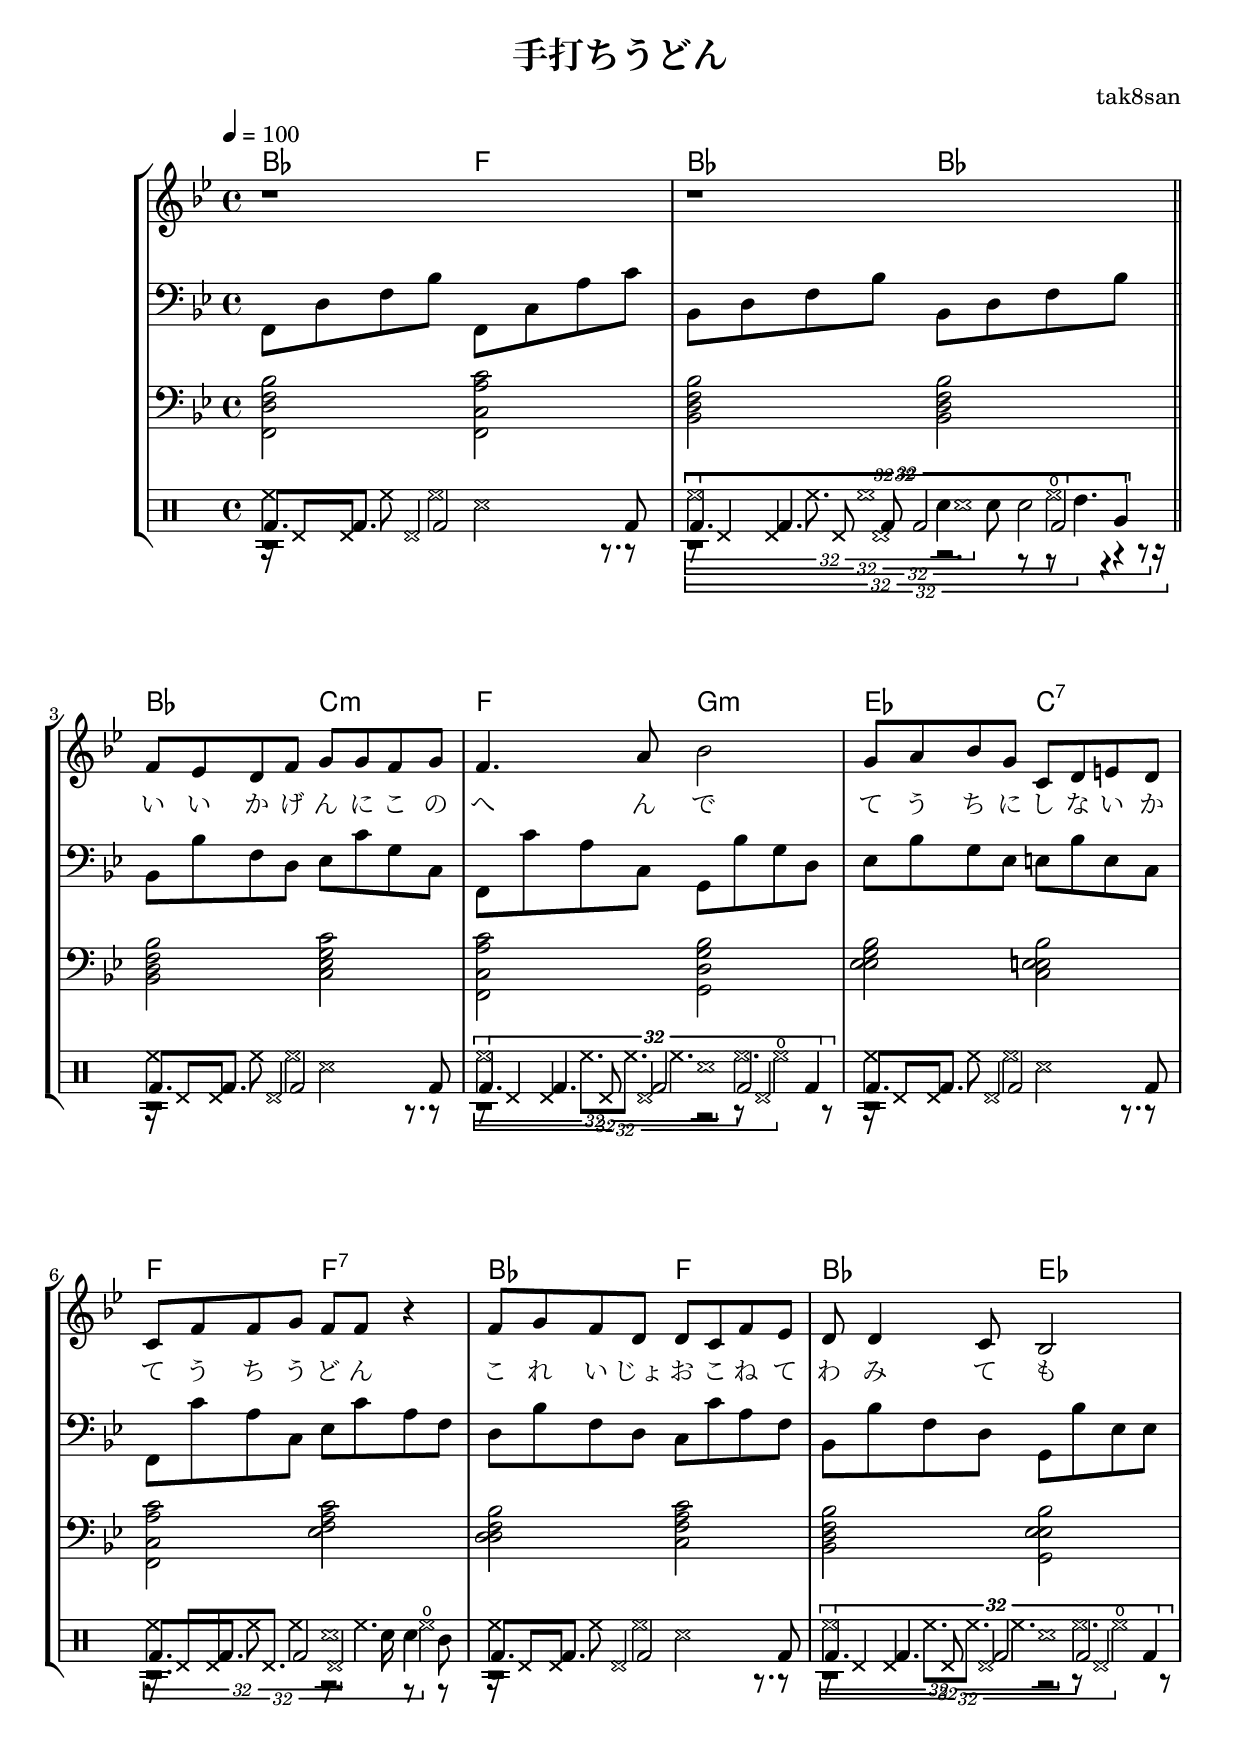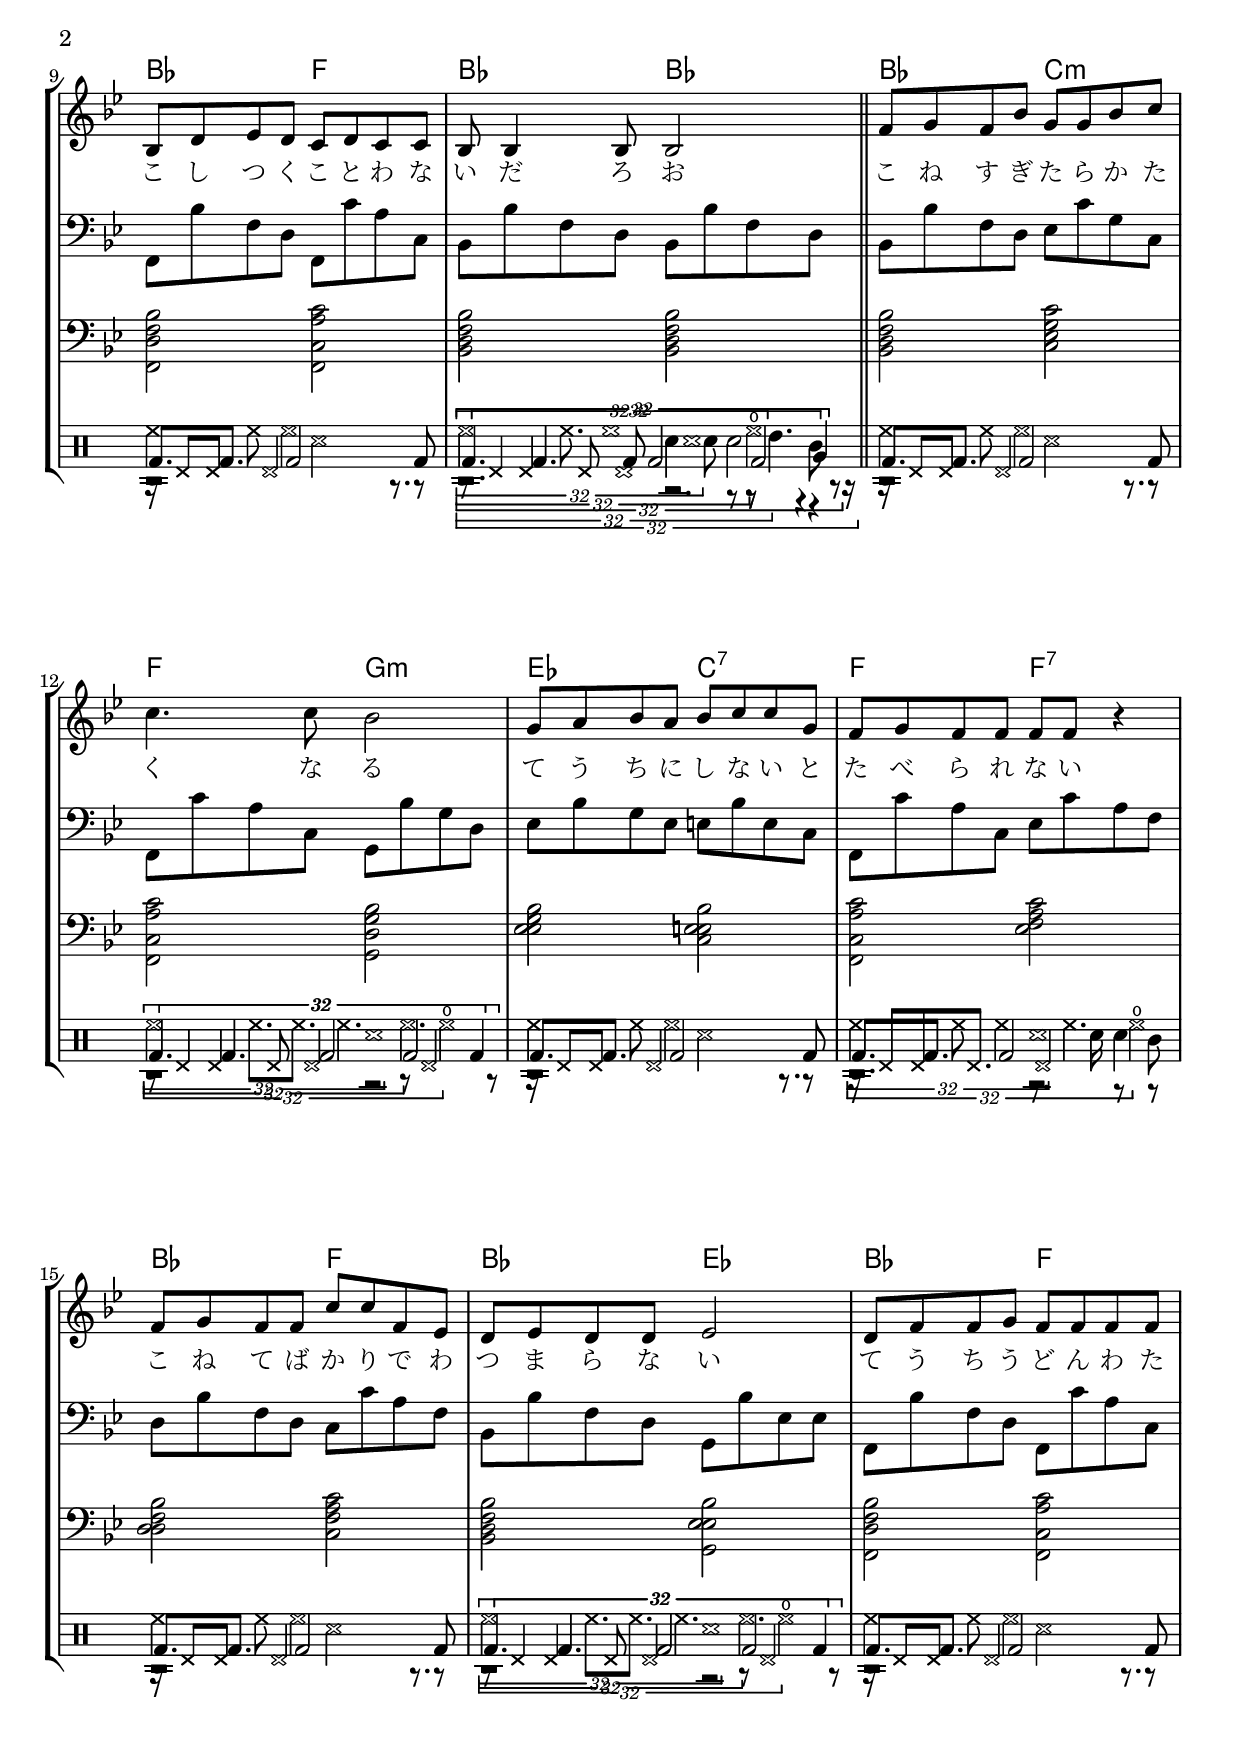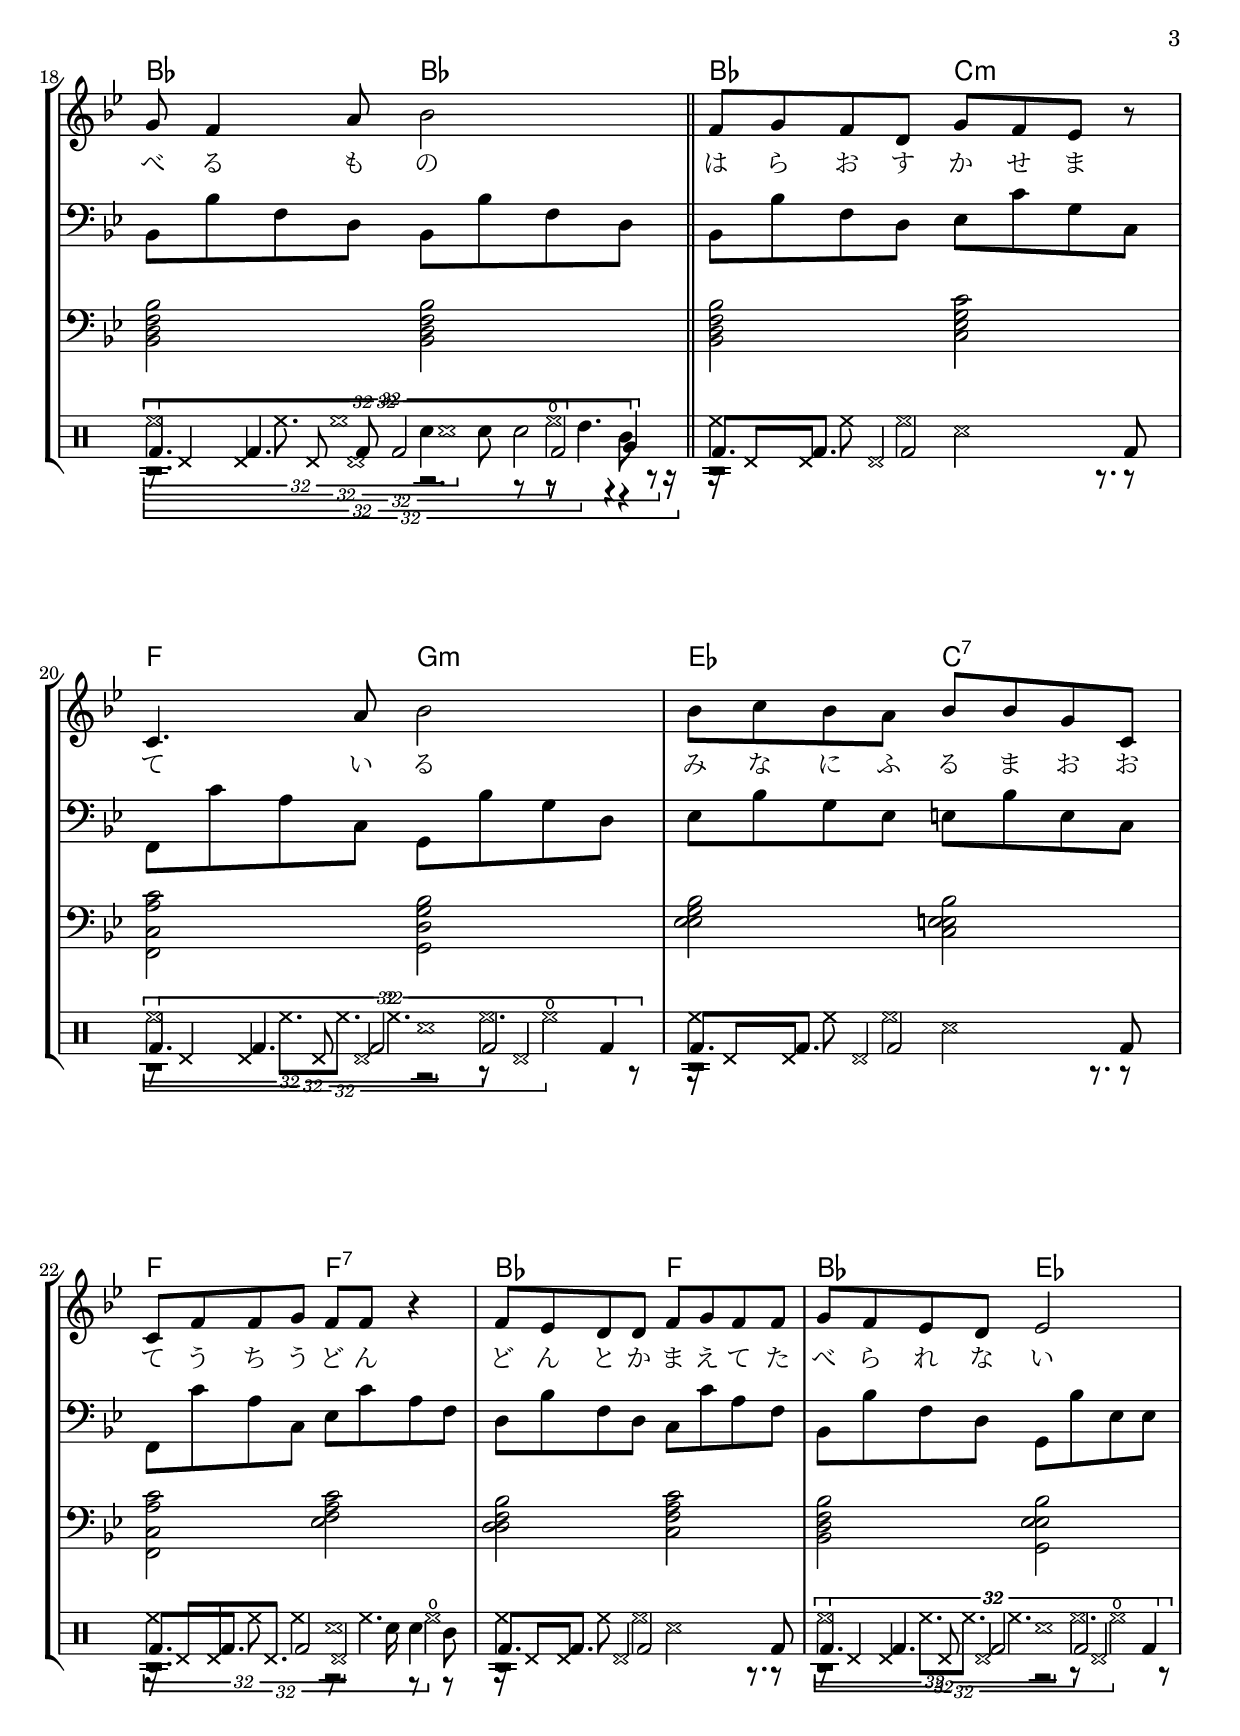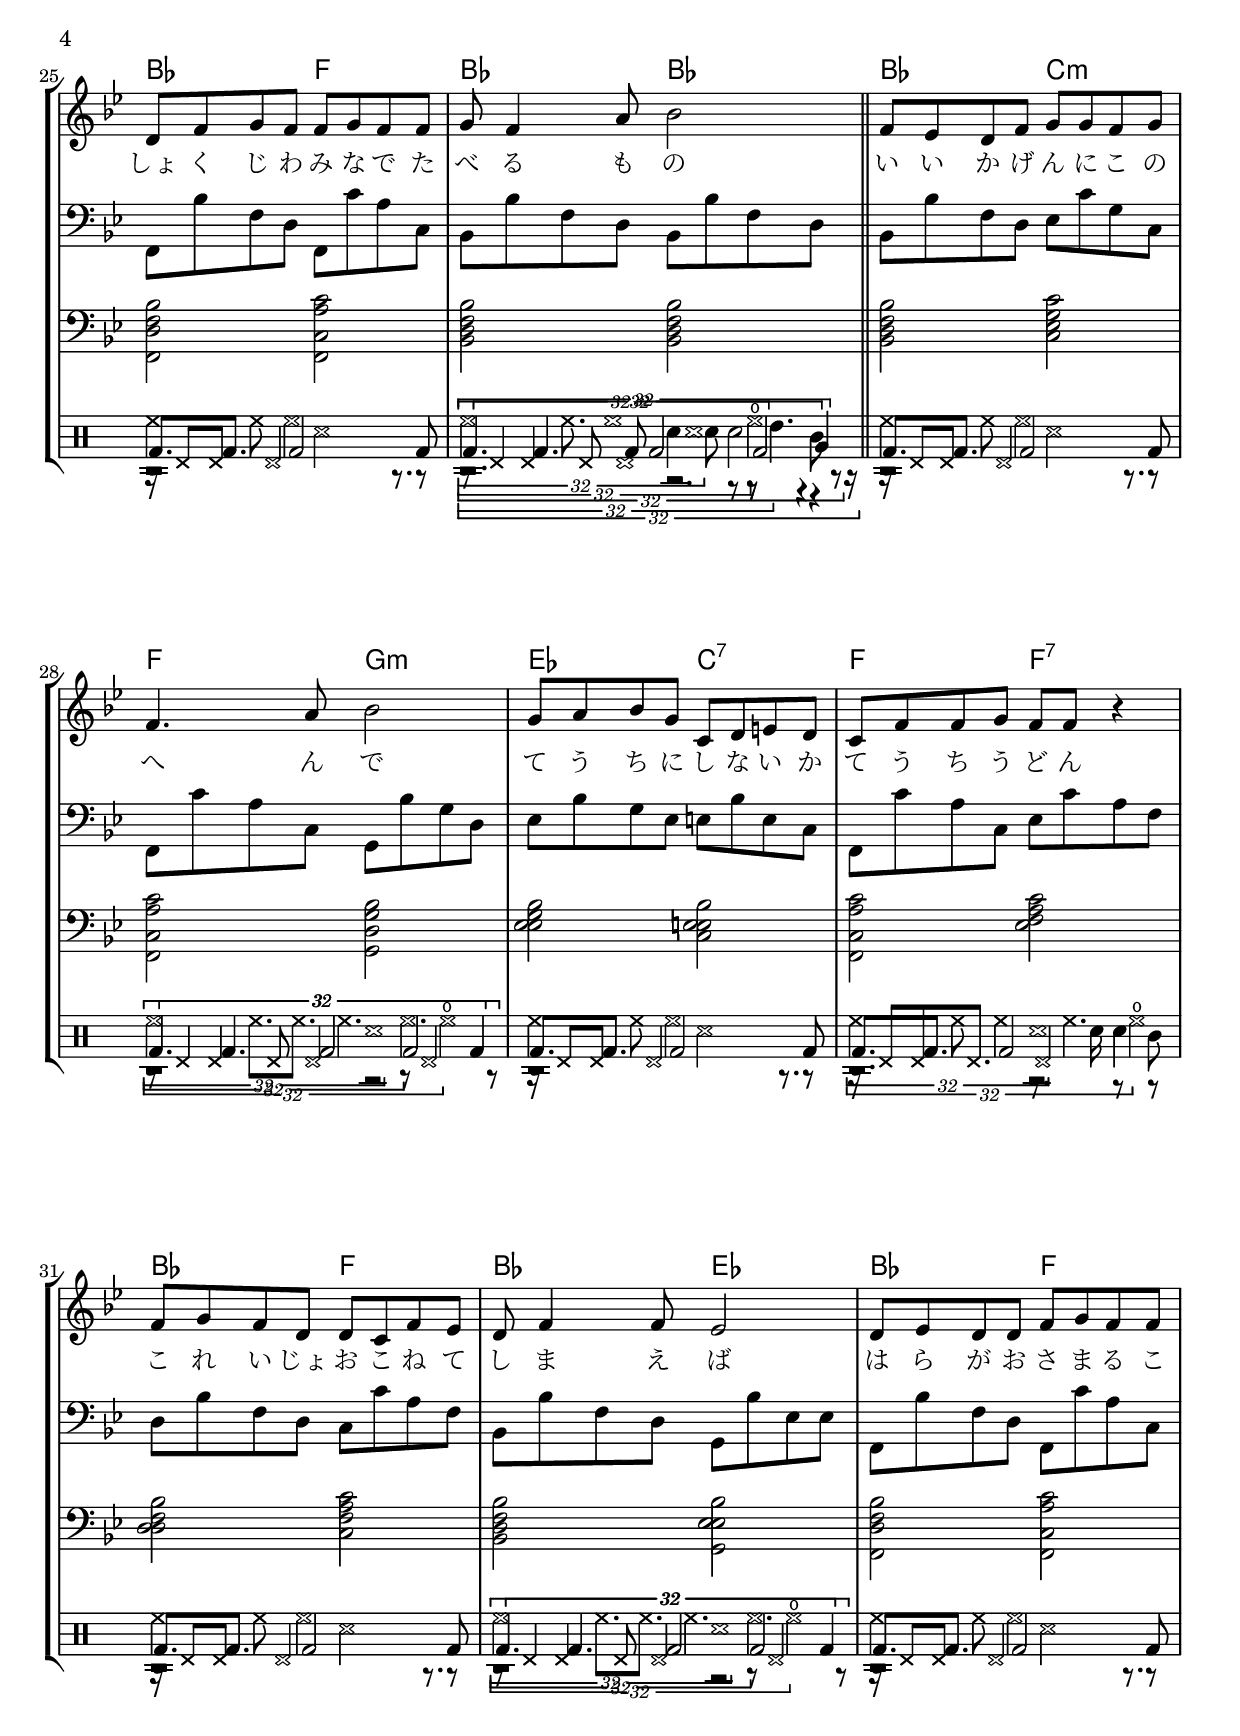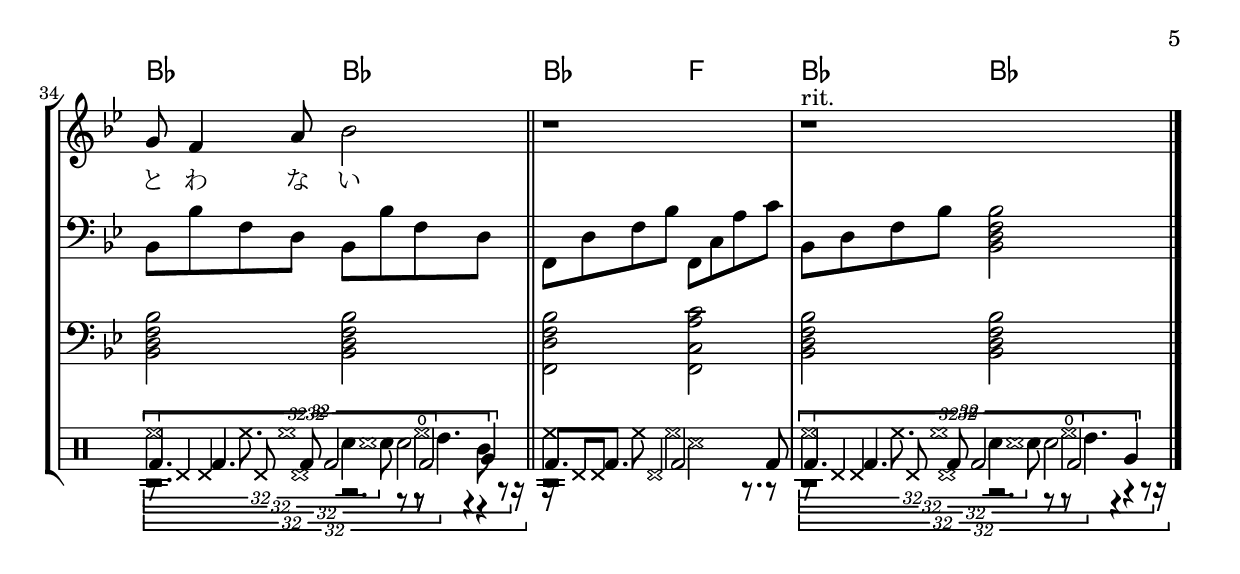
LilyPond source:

\version "2.12.1"

\header {
	title = \markup {手打ちうどん}
	composer = \markup \center-column {tak8san}
}

harmony = \chordmode {
	bes2 f bes bes 

	bes c:m f g:m es c:7 f f:7 bes f bes es bes f bes bes 

	bes c:m f g:m es c:7 f f:7 bes f bes es bes f bes bes 

	bes c:m f g:m es c:7 f f:7 bes f bes es bes f bes bes 

	bes c:m f g:m es c:7 f f:7 bes f bes es bes f bes bes 

	bes f bes bes 
}

melody = {
	\key bes \major
	\tempo 4 = 100
	r1 | r1   
	\set Staff.midiInstrument = #"fss0.35"
	\set Staff.midiMinimumVolume = #0.7
	\set Staff.midiMaximumVolume = #0.9
	f'8  es'8  d'8  f'8  g'8  g'8  f'8  g'8 
	f'4.  a'8  bes'2 
	g'8  a'8  bes'8  g'8  c'8  d'8  e'8  d'8 
	c'8  f'8  f'8  g'8  f'8  f'8  r4 
	f'8  g'8  f'8  d'8  d'8  c'8  f'8  es'8 
	d'8  d'4  c'8  bes2 
	bes8  d'8  es'8  d'8  c'8  d'8  c'8  c'8 
	bes8  bes4  bes8  bes2
	\set Staff.midiInstrument = #"fss0.35"
	\set Staff.midiMinimumVolume = #0.7
	\set Staff.midiMaximumVolume = #0.9
	f'8  g'8  f'8  bes'8  g'8  g'8  bes'8  c''8 
	c''4.  c''8  bes'2 
	g'8  a'8  bes'8  a'8  bes'8  c''8  c''8  g'8 
	f'8  g'8  f'8  f'8  f'8  f'8  r4 
	f'8  g'8  f'8  f'8  c''8  c''8  f'8  es'8 
	d'8  es'8  d'8  d'8  es'2 
	d'8  f'8  f'8  g'8  f'8  f'8  f'8  f'8 
	g'8  f'4  a'8  bes'2
	\set Staff.midiInstrument = #"fss0.35"
	\set Staff.midiMinimumVolume = #0.7
	\set Staff.midiMaximumVolume = #0.9
	f'8  g'8  f'8  d'8  g'8  f'8  es'8  r8 
	c'4.  a'8  bes'2 
	bes'8  c''8  bes'8  a'8  bes'8  bes'8  g'8  c'8 
	c'8  f'8  f'8  g'8  f'8  f'8  r4 
	f'8  es'8  d'8  d'8  f'8  g'8  f'8  f'8 
	g'8  f'8  es'8  d'8  es'2 
	d'8  f'8  g'8  f'8  f'8  g'8  f'8  f'8 
	g'8  f'4  a'8  bes'2
	\set Staff.midiInstrument = #"fss0.35"
	\set Staff.midiMinimumVolume = #0.7
	\set Staff.midiMaximumVolume = #0.9
	f'8  es'8  d'8  f'8  g'8  g'8  f'8  g'8 
	f'4.  a'8  bes'2 
	g'8  a'8  bes'8  g'8  c'8  d'8  e'8  d'8 
	c'8  f'8  f'8  g'8  f'8  f'8  r4 
	f'8  g'8  f'8  d'8  d'8  c'8  f'8  es'8 
	d'8  f'4  f'8  es'2 
	d'8  es'8  d'8  d'8  f'8  g'8  f'8  f'8 
	g'8  f'4  a'8  bes'2
	r1 | r1^"rit." \bar "|."
}

words = \lyricmode {
	
	い  い  か  げ  ん  に  こ  の  へ  ん  で  て  う  ち  に  し  な  い  か  て  う  ち  う  ど  ん  こ  れ  い  じょ  お  こ  ね  て  わ  み  て  も  こ  し  つ  く  こ  と  わ  な  い  だ  ろ  お  
	こ  ね  す  ぎ  た  ら  か  た  く  な  る  て  う  ち  に  し  な  い  と  た  べ  ら  れ  な  い  こ  ね  て  ば  か  り  で  わ  つ  ま  ら  な  い  て  う  ち  う  ど  ん  わ  た  べ  る  も  の  
	は  ら  お  す  か  せ  ま  て  い  る  み  な  に  ふ  る  ま  お  お  て  う  ち  う  ど  ん  ど  ん  と  か  ま  え  て  た  べ  ら  れ  な  い  しょ  く  じ  わ  み  な  で  た  べ  る  も  の  
	い  い  か  げ  ん  に  こ  の  へ  ん  で  て  う  ち  に  し  な  い  か  て  う  ち  う  ど  ん  こ  れ  い  じょ  お  こ  ね  て  し  ま  え  ば  は  ら  が  お  さ  ま  る  こ  と  わ  な  い  
	
}

tempochange = {
	\tempo 4 = 100
	r1 | r1 \bar "||"
	\tempo 4 = 100
	r1 | r1 | r1 | r1 | r1 | r1 | r1 | r1 \bar "||"
	\tempo 4 = 100
	r1 | r1 | r1 | r1 | r1 | r1 | r1 | r1 \bar "||"
	\tempo 4 = 100
	r1 | r1 | r1 | r1 | r1 | r1 | r1 | r1 \bar "||"
	\tempo 4 = 100
	r1 | r1 | r1 | r1 | r1 | r1 | r1 | r1 \bar "||"
	\tempo 4 = 100
	r1 | \tempo 4 = 75 r2 \tempo 4 = 66 r2 \bar "|."
}

mainacc = {
	\clef bass
	\set Staff.midiInstrument = #"Acoustic Guitar (steel)"
	\set Staff.midiMinimumVolume = #0.3
	\set Staff.midiMaximumVolume = #0.6
	\key bes \major
	\tempo 4 = 100
	f,8 d8 f8 bes8
	f,8 c8 a8 c'8
	bes,8 d8 f8 bes8
	bes,8 d8 f8 bes8
	\bar "||"

	\set Staff.midiInstrument = #"Acoustic Guitar (steel)"
	\set Staff.midiMinimumVolume = #0.3
	\set Staff.midiMaximumVolume = #0.6
	bes,8 bes f d
	es8 c' g c
	f,8 c' a c
	g,8 bes g d
	es8 bes g es
	e8 bes e c
	f,8 c' a c
	es8 c' a f
	d8 bes f d
	c8 c' a f
	bes,8 bes f d
	g,8 bes es es
	f,8 bes f d
	f,8 c' a c
	bes,8 bes f d
	bes,8 bes f d
	\bar "||"

	\set Staff.midiInstrument = #"Acoustic Guitar (steel)"
	\set Staff.midiMinimumVolume = #0.3
	\set Staff.midiMaximumVolume = #0.6
	bes,8 bes f d
	es8 c' g c
	f,8 c' a c
	g,8 bes g d
	es8 bes g es
	e8 bes e c
	f,8 c' a c
	es8 c' a f
	d8 bes f d
	c8 c' a f
	bes,8 bes f d
	g,8 bes es es
	f,8 bes f d
	f,8 c' a c
	bes,8 bes f d
	bes,8 bes f d
	\bar "||"

	\set Staff.midiInstrument = #"Acoustic Guitar (steel)"
	\set Staff.midiMinimumVolume = #0.3
	\set Staff.midiMaximumVolume = #0.6
	bes,8 bes f d
	es8 c' g c
	f,8 c' a c
	g,8 bes g d
	es8 bes g es
	e8 bes e c
	f,8 c' a c
	es8 c' a f
	d8 bes f d
	c8 c' a f
	bes,8 bes f d
	g,8 bes es es
	f,8 bes f d
	f,8 c' a c
	bes,8 bes f d
	bes,8 bes f d
	\bar "||"

	\set Staff.midiInstrument = #"Acoustic Guitar (steel)"
	\set Staff.midiMinimumVolume = #0.3
	\set Staff.midiMaximumVolume = #0.6
	bes,8 bes f d
	es8 c' g c
	f,8 c' a c
	g,8 bes g d
	es8 bes g es
	e8 bes e c
	f,8 c' a c
	es8 c' a f
	d8 bes f d
	c8 c' a f
	bes,8 bes f d
	g,8 bes es es
	f,8 bes f d
	f,8 c' a c
	bes,8 bes f d
	bes,8 bes f d
	\bar "||"

	\set Staff.midiInstrument = #"Acoustic Guitar (steel)"
	\set Staff.midiMinimumVolume = #0.3
	\set Staff.midiMaximumVolume = #0.6
	f,8 d8 f8 bes8
	f,8 c8 a8 c'8
	bes,8 d8 f8 bes8
	<bes, d f bes>2
	\bar "|."
}

subacc = {
	\clef bass
	\set Staff.midiInstrument = #"String Ensemble 1"
	\set Staff.midiMinimumVolume = #0.3
	\set Staff.midiMaximumVolume = #0.6
	\key bes \major
	\tempo 4 = 100
	<f, d f bes>2
	<f, c a c'>2
	<bes, d f bes>2
	<bes, d f bes>2
	\bar "||"

	\set Staff.midiInstrument = #"String Ensemble 2"
	\set Staff.midiMinimumVolume = #0.3
	\set Staff.midiMaximumVolume = #0.6
	<bes, d f bes>2
	<es c g c'>2
	<f, c a c'>2
	<g, d g bes>2
	<es es g bes>2
	<e c e bes>2
	<f, c a c'>2
	<es f a c'>2
	<d d f bes>2
	<c f a c'>2
	<bes, d f bes>2
	<g, es es bes>2
	<f, d f bes>2
	<f, c a c'>2
	<bes, d f bes>2
	<bes, d f bes>2
	\bar "||"

	\set Staff.midiInstrument = #"String Ensemble 1"
	\set Staff.midiMinimumVolume = #0.3
	\set Staff.midiMaximumVolume = #0.6
	<bes, d f bes>2
	<es c g c'>2
	<f, c a c'>2
	<g, d g bes>2
	<es es g bes>2
	<e c e bes>2
	<f, c a c'>2
	<es f a c'>2
	<d d f bes>2
	<c f a c'>2
	<bes, d f bes>2
	<g, es es bes>2
	<f, d f bes>2
	<f, c a c'>2
	<bes, d f bes>2
	<bes, d f bes>2
	\bar "||"

	\set Staff.midiInstrument = #"String Ensemble 2"
	\set Staff.midiMinimumVolume = #0.3
	\set Staff.midiMaximumVolume = #0.6
	<bes, d f bes>2
	<es c g c'>2
	<f, c a c'>2
	<g, d g bes>2
	<es es g bes>2
	<e c e bes>2
	<f, c a c'>2
	<es f a c'>2
	<d d f bes>2
	<c f a c'>2
	<bes, d f bes>2
	<g, es es bes>2
	<f, d f bes>2
	<f, c a c'>2
	<bes, d f bes>2
	<bes, d f bes>2
	\bar "||"

	\set Staff.midiInstrument = #"String Ensemble 1"
	\set Staff.midiMinimumVolume = #0.3
	\set Staff.midiMaximumVolume = #0.6
	<bes, d f bes>2
	<es c g c'>2
	<f, c a c'>2
	<g, d g bes>2
	<es es g bes>2
	<e c e bes>2
	<f, c a c'>2
	<es f a c'>2
	<d d f bes>2
	<c f a c'>2
	<bes, d f bes>2
	<g, es es bes>2
	<f, d f bes>2
	<f, c a c'>2
	<bes, d f bes>2
	<bes, d f bes>2
	\bar "||"

	\set Staff.midiInstrument = #"String Ensemble 2"
	\set Staff.midiMinimumVolume = #0.3
	\set Staff.midiMaximumVolume = #0.6
	<f, d f bes>2
	<f, c a c'>2
	<bes, d f bes>2
	<bes, d f bes>2
	\bar "|."
}

percA = {
	\drummode {
	hh4 hh8 hh2 r8  |\times 16/32{ hh2 hh8. hh1 r4 r16 } \bar "||"
	hh4 hh8 hh2 r8  |\times 16/32{ hh2 hh8. hh8. hh4. hh2. } |hh4 hh8 hh2 r8  |hh4 hh8 hh4 hh4.  |hh4 hh8 hh2 r8  |\times 16/32{ hh2 hh8. hh8. hh4. hh2. } |hh4 hh8 hh2 r8  |\times 16/32{ hh2 hh8. hh1 r4 r16 } \bar "||"
	hh4 hh8 hh2 r8  |\times 16/32{ hh2 hh8. hh8. hh4. hh2. } |hh4 hh8 hh2 r8  |hh4 hh8 hh4 hh4.  |hh4 hh8 hh2 r8  |\times 16/32{ hh2 hh8. hh8. hh4. hh2. } |hh4 hh8 hh2 r8  |\times 16/32{ hh2 hh8. hh1 r4 r16 } \bar "||"
	hh4 hh8 hh2 r8  |\times 16/32{ hh2 hh8. hh8. hh4. hh2. } |hh4 hh8 hh2 r8  |hh4 hh8 hh4 hh4.  |hh4 hh8 hh2 r8  |\times 16/32{ hh2 hh8. hh8. hh4. hh2. } |hh4 hh8 hh2 r8  |\times 16/32{ hh2 hh8. hh1 r4 r16 } \bar "||"
	hh4 hh8 hh2 r8  |\times 16/32{ hh2 hh8. hh8. hh4. hh2. } |hh4 hh8 hh2 r8  |hh4 hh8 hh4 hh4.  |hh4 hh8 hh2 r8  |\times 16/32{ hh2 hh8. hh8. hh4. hh2. } |hh4 hh8 hh2 r8  |\times 16/32{ hh2 hh8. hh1 r4 r16 } \bar "||"
	hh4 hh8 hh2 r8  |\times 16/32{ hh2 hh8. hh1 r4 r16 } \bar "|."
	}
}

percB = {
	\drummode {
	r16 hhp8 hhp8 hhp2 r8.  |\times 16/32{ r8 hhp4 hhp4 hhp8 hhp1 r4 } \bar "||"
	r16 hhp8 hhp8 hhp2 r8.  |\times 16/32{ r8 hhp4 hhp4 hhp8 hhp2 r8 hhp2 r8 } |r16 hhp8 hhp8 hhp2 r8.  |r16 hhp8 hhp8 hhp8. hhp2  |r16 hhp8 hhp8 hhp2 r8.  |\times 16/32{ r8 hhp4 hhp4 hhp8 hhp2 r8 hhp2 r8 } |r16 hhp8 hhp8 hhp2 r8.  |\times 16/32{ r8 hhp4 hhp4 hhp8 hhp1 r4 } \bar "||"
	r16 hhp8 hhp8 hhp2 r8.  |\times 16/32{ r8 hhp4 hhp4 hhp8 hhp2 r8 hhp2 r8 } |r16 hhp8 hhp8 hhp2 r8.  |r16 hhp8 hhp8 hhp8. hhp2  |r16 hhp8 hhp8 hhp2 r8.  |\times 16/32{ r8 hhp4 hhp4 hhp8 hhp2 r8 hhp2 r8 } |r16 hhp8 hhp8 hhp2 r8.  |\times 16/32{ r8 hhp4 hhp4 hhp8 hhp1 r4 } \bar "||"
	r16 hhp8 hhp8 hhp2 r8.  |\times 16/32{ r8 hhp4 hhp4 hhp8 hhp2 r8 hhp2 r8 } |r16 hhp8 hhp8 hhp2 r8.  |r16 hhp8 hhp8 hhp8. hhp2  |r16 hhp8 hhp8 hhp2 r8.  |\times 16/32{ r8 hhp4 hhp4 hhp8 hhp2 r8 hhp2 r8 } |r16 hhp8 hhp8 hhp2 r8.  |\times 16/32{ r8 hhp4 hhp4 hhp8 hhp1 r4 } \bar "||"
	r16 hhp8 hhp8 hhp2 r8.  |\times 16/32{ r8 hhp4 hhp4 hhp8 hhp2 r8 hhp2 r8 } |r16 hhp8 hhp8 hhp2 r8.  |r16 hhp8 hhp8 hhp8. hhp2  |r16 hhp8 hhp8 hhp2 r8.  |\times 16/32{ r8 hhp4 hhp4 hhp8 hhp2 r8 hhp2 r8 } |r16 hhp8 hhp8 hhp2 r8.  |\times 16/32{ r8 hhp4 hhp4 hhp8 hhp1 r4 } \bar "||"
	r16 hhp8 hhp8 hhp2 r8.  |\times 16/32{ r8 hhp4 hhp4 hhp8 hhp1 r4 } \bar "|."
	}
}

percC = {
	\drummode {
	r1  |\times 16/32{ r1 r2 hho2 } \bar "||"
	r1  |\times 16/32{ r1 r2 hho2 } |r1  |\times 16/32{ r1 r2 hho2 } |r1  |\times 16/32{ r1 r2 hho2 } |r1  |\times 16/32{ r1 r2 hho2 } \bar "||"
	r1  |\times 16/32{ r1 r2 hho2 } |r1  |\times 16/32{ r1 r2 hho2 } |r1  |\times 16/32{ r1 r2 hho2 } |r1  |\times 16/32{ r1 r2 hho2 } \bar "||"
	r1  |\times 16/32{ r1 r2 hho2 } |r1  |\times 16/32{ r1 r2 hho2 } |r1  |\times 16/32{ r1 r2 hho2 } |r1  |\times 16/32{ r1 r2 hho2 } \bar "||"
	r1  |\times 16/32{ r1 r2 hho2 } |r1  |\times 16/32{ r1 r2 hho2 } |r1  |\times 16/32{ r1 r2 hho2 } |r1  |\times 16/32{ r1 r2 hho2 } \bar "||"
	r1  |\times 16/32{ r1 r2 hho2 } \bar "|."
	}
}

percD = {
	\drummode {
	bd8. bd8. bd2 bd8  |\times 16/32{ bd4. bd4. bd8 bd2 r8 bd2 } \bar "||"
	bd8. bd8. bd2 bd8  |\times 16/32{ bd4. bd4. bd2 bd2 bd4 } |bd8. bd8. bd2 bd8  |bd8. bd8. bd2 r8  |bd8. bd8. bd2 bd8  |\times 16/32{ bd4. bd4. bd2 bd2 bd4 } |bd8. bd8. bd2 bd8  |\times 16/32{ bd4. bd4. bd8 bd2 r8 bd2 } \bar "||"
	bd8. bd8. bd2 bd8  |\times 16/32{ bd4. bd4. bd2 bd2 bd4 } |bd8. bd8. bd2 bd8  |bd8. bd8. bd2 r8  |bd8. bd8. bd2 bd8  |\times 16/32{ bd4. bd4. bd2 bd2 bd4 } |bd8. bd8. bd2 bd8  |\times 16/32{ bd4. bd4. bd8 bd2 r8 bd2 } \bar "||"
	bd8. bd8. bd2 bd8  |\times 16/32{ bd4. bd4. bd2 bd2 bd4 } |bd8. bd8. bd2 bd8  |bd8. bd8. bd2 r8  |bd8. bd8. bd2 bd8  |\times 16/32{ bd4. bd4. bd2 bd2 bd4 } |bd8. bd8. bd2 bd8  |\times 16/32{ bd4. bd4. bd8 bd2 r8 bd2 } \bar "||"
	bd8. bd8. bd2 bd8  |\times 16/32{ bd4. bd4. bd2 bd2 bd4 } |bd8. bd8. bd2 bd8  |bd8. bd8. bd2 r8  |bd8. bd8. bd2 bd8  |\times 16/32{ bd4. bd4. bd2 bd2 bd4 } |bd8. bd8. bd2 bd8  |\times 16/32{ bd4. bd4. bd8 bd2 r8 bd2 } \bar "||"
	bd8. bd8. bd2 bd8  |\times 16/32{ bd4. bd4. bd8 bd2 r8 bd2 } \bar "|."
	}
}

percE = {
	\drummode {
	r2 ss2  |\times 16/32{ r1 ss1 } \bar "||"
	r2 ss2  |\times 16/32{ r1 ss1 } |r2 ss2  |\times 16/32{ r1 ss1 } |r2 ss2  |\times 16/32{ r1 ss1 } |r2 ss2  |\times 16/32{ r1 ss1 } \bar "||"
	r2 ss2  |\times 16/32{ r1 ss1 } |r2 ss2  |\times 16/32{ r1 ss1 } |r2 ss2  |\times 16/32{ r1 ss1 } |r2 ss2  |\times 16/32{ r1 ss1 } \bar "||"
	r2 ss2  |\times 16/32{ r1 ss1 } |r2 ss2  |\times 16/32{ r1 ss1 } |r2 ss2  |\times 16/32{ r1 ss1 } |r2 ss2  |\times 16/32{ r1 ss1 } \bar "||"
	r2 ss2  |\times 16/32{ r1 ss1 } |r2 ss2  |\times 16/32{ r1 ss1 } |r2 ss2  |\times 16/32{ r1 ss1 } |r2 ss2  |\times 16/32{ r1 ss1 } \bar "||"
	r2 ss2  |\times 16/32{ r1 ss1 } \bar "|."
	}
}

percF = {
	\drummode {
	r1 |\times 16/32{ r1 sn4 sn8 sn2 r8 } \bar "||"
	r1 |r1 |r1 |r2 r8. sn16 sn4  |r1 |r1 |r1 |\times 16/32{ r1 sn4 sn8 sn2 r8 } \bar "||"
	r1 |r1 |r1 |r2 r8. sn16 sn4  |r1 |r1 |r1 |\times 16/32{ r1 sn4 sn8 sn2 r8 } \bar "||"
	r1 |r1 |r1 |r2 r8. sn16 sn4  |r1 |r1 |r1 |\times 16/32{ r1 sn4 sn8 sn2 r8 } \bar "||"
	r1 |r1 |r1 |r2 r8. sn16 sn4  |r1 |r1 |r1 |\times 16/32{ r1 sn4 sn8 sn2 r8 } \bar "||"
	r1 |\times 16/32{ r1 sn4 sn8 sn2 r8 } \bar "|."
	}
}

percG = {
	\drummode {
	r1 |r1 \bar "||"
	r1 |r1 |r1 |r2. r8 tomml8  |r1 |r1 |r1 |r2. r8 tomml8  \bar "||"
	r1 |r1 |r1 |r2. r8 tomml8  |r1 |r1 |r1 |r2. r8 tomml8  \bar "||"
	r1 |r1 |r1 |r2. r8 tomml8  |r1 |r1 |r1 |r2. r8 tomml8  \bar "||"
	r1 |r1 |r1 |r2. r8 tomml8  |r1 |r1 |r1 |r2. r8 tomml8  \bar "||"
	r1 |r1 \bar "|."
	}
}

percH = {
	\drummode {
	r1 |\times 16/32{ r1 r2 r8 tommh4. } \bar "||"
	r1 |r1 |r1 |r1 |r1 |r1 |r1 |\times 16/32{ r1 r2 r8 tommh4. } \bar "||"
	r1 |r1 |r1 |r1 |r1 |r1 |r1 |\times 16/32{ r1 r2 r8 tommh4. } \bar "||"
	r1 |r1 |r1 |r1 |r1 |r1 |r1 |\times 16/32{ r1 r2 r8 tommh4. } \bar "||"
	r1 |r1 |r1 |r1 |r1 |r1 |r1 |\times 16/32{ r1 r2 r8 tommh4. } \bar "||"
	r1 |\times 16/32{ r1 r2 r8 tommh4. } \bar "|."
	}
}

percI = {
	\drummode {
	r1 |\times 16/32{ r1 r2. tomfh4 } \bar "||"
	r1 |r1 |r1 |r1 |r1 |r1 |r1 |\times 16/32{ r1 r2. tomfh4 } \bar "||"
	r1 |r1 |r1 |r1 |r1 |r1 |r1 |\times 16/32{ r1 r2. tomfh4 } \bar "||"
	r1 |r1 |r1 |r1 |r1 |r1 |r1 |\times 16/32{ r1 r2. tomfh4 } \bar "||"
	r1 |r1 |r1 |r1 |r1 |r1 |r1 |\times 16/32{ r1 r2. tomfh4 } \bar "||"
	r1 |\times 16/32{ r1 r2. tomfh4 } \bar "|."
	}
}

\score {
	<<
		\new StaffGroup <<
			\new ChordNames {\harmony}
			\new Voice = "melody" {\melody}
			\new Lyrics \lyricsto "melody" \words
			\new Staff = "mainacc" {\mainacc}
			\new Staff = "subacc" {\subacc}
			\new DrumStaff <<
				\new DrumVoice {\percA}
				\new DrumVoice {\percB}
				\new DrumVoice {\percC}
				\new DrumVoice {\percD}
				\new DrumVoice {\percE}
				\new DrumVoice {\percF}
				\new DrumVoice {\percG}
				\new DrumVoice {\percH}
				\new DrumVoice {\percI}
			>>
		>>
	>>
	\layout { }
}
